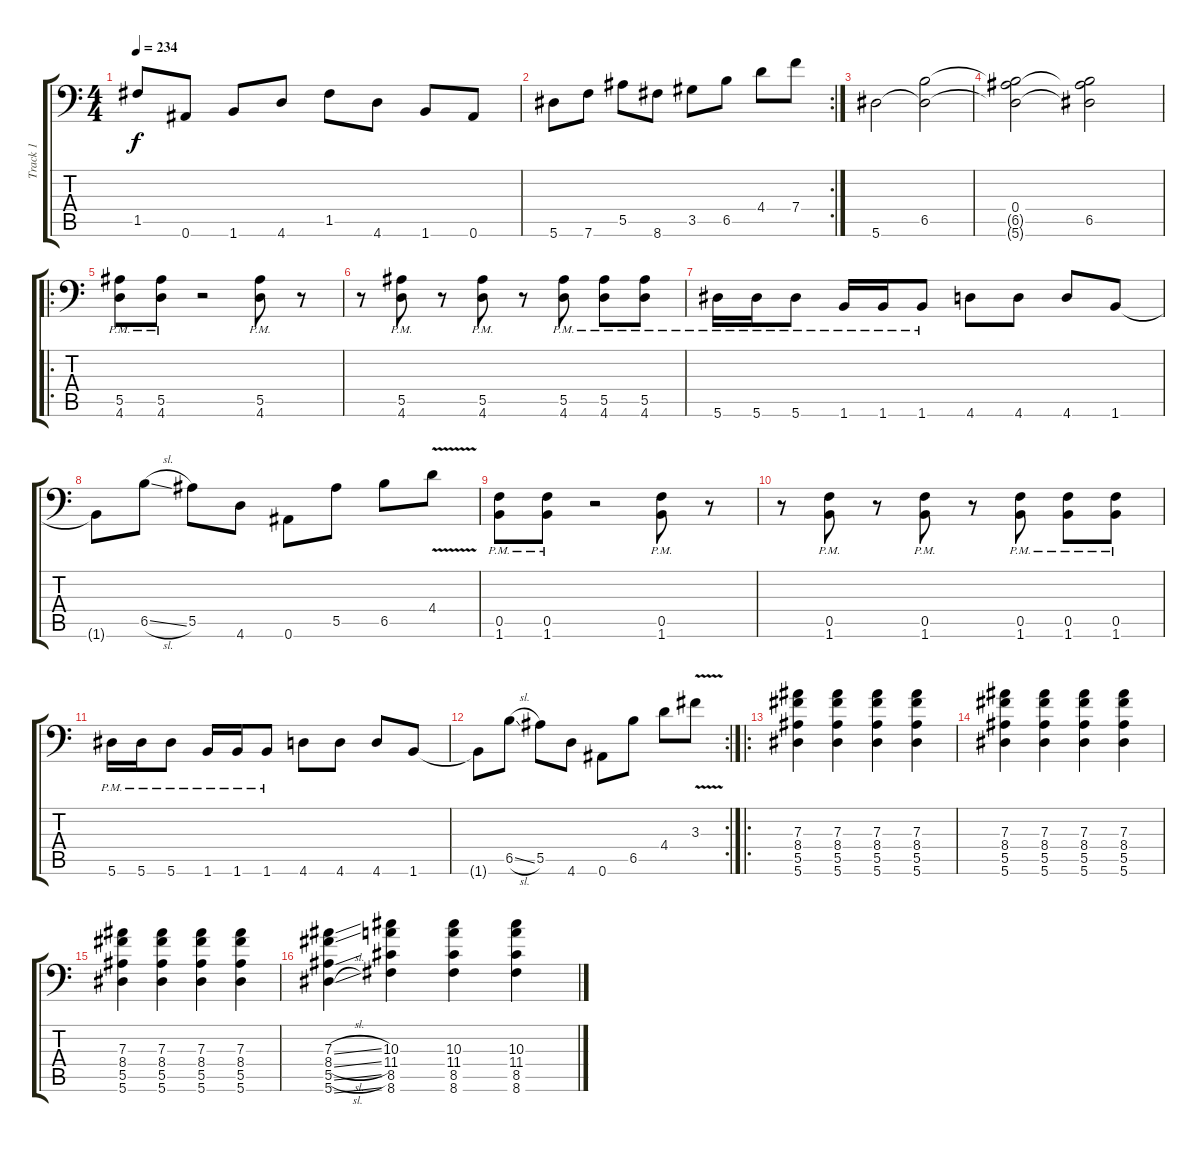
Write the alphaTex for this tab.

\track ("Track 1" "Track 1") {instrument distortionguitar}
\staff {score tabs}
\tuning (C4 G3 Eb3 Bb2 F2 Bb1) {hide}
\ts (4 4)
\tempo 234
\clef f4
\ks c
1.5{t}.8{dy f} 0.6.8 1.6.8 4.6.8 1.5.8 4.6.8 1.6.8 0.6.8 |
\rc 2
5.6.8 7.6.8 5.5.8 8.6.8 3.5.8 6.5.8 4.4.8 7.4.8 |
5.6.2{instrument electricguitarjazz} (6.5 5.6{t}).2 |
(0.4 6.5{t} 5.6{t}).2 (0.4{t} 6.5 5.6{t}).2 |
\ro
(5.5{pm} 4.6{pm}).8{instrument distortionguitar} (5.5{pm} 4.6{pm}).8 r.2 (5.5{pm} 4.6{pm}).8 r.8 |
r.8 (5.5{pm} 4.6{pm}).8 r.8 (5.5{pm} 4.6{pm}).8 r.8 (5.5{pm} 4.6{pm}).8 (5.5{pm} 4.6{pm}).8 (5.5{pm} 4.6{pm}).8 |
5.6{pm}.16 5.6{pm}.16 5.6{pm}.8 1.6{pm}.16 1.6{pm}.16 1.6{pm}.8 4.6.8 4.6.8 4.6.8 1.6.8 |
1.6{t}.8 6.5{sl}.8 5.5.8 4.6.8 0.6.8 5.5.8 6.5.8 4.4{v}.8 |
(0.5{pm} 1.6{pm}).8 (0.5{pm} 1.6{pm}).8 r.2 (0.5{pm} 1.6{pm}).8 r.8 |
r.8 (0.5{pm} 1.6{pm}).8 r.8 (0.5{pm} 1.6{pm}).8 r.8 (0.5{pm} 1.6{pm}).8 (0.5{pm} 1.6{pm}).8 (0.5{pm} 1.6{pm}).8 |
5.6{pm}.16 5.6{pm}.16 5.6{pm}.8 1.6{pm}.16 1.6{pm}.16 1.6{pm}.8 4.6.8 4.6.8 4.6.8 1.6.8 |
\rc 2
1.6{t}.8 6.5{sl}.8 5.5.8 4.6.8 0.6.8 6.5.8 4.4.8 3.3{v}.8 |
\ro
(7.3 8.4 5.5 5.6).4 (7.3 8.4 5.5 5.6).4 (7.3 8.4 5.5 5.6).4 (7.3 8.4 5.5 5.6).4 |
(7.3 8.4 5.5 5.6).4 (7.3 8.4 5.5 5.6).4 (7.3 8.4 5.5 5.6).4 (7.3 8.4 5.5 5.6).4 |
(7.3 8.4 5.5 5.6).4 (7.3 8.4 5.5 5.6).4 (7.3 8.4 5.5 5.6).4 (7.3 8.4 5.5 5.6).4 |
(7.3{sl} 8.4{sl} 5.5{sl} 5.6{sl}).4 (10.3 11.4 8.5 8.6).4 (10.3 11.4 8.5 8.6).4 (10.3 11.4 8.5 8.6).4
